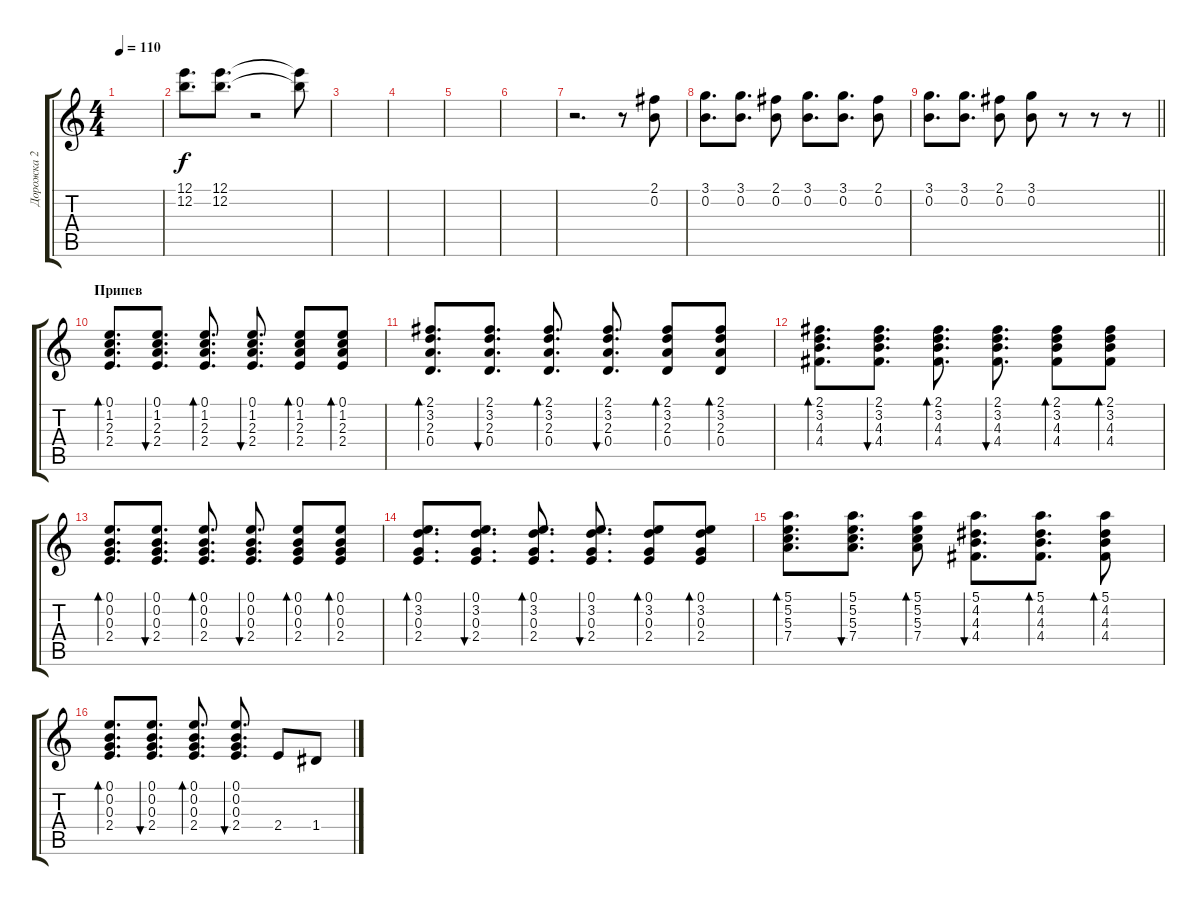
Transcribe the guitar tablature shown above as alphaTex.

\track ("Дорожка 2" "Дорожка 2") {instrument acousticguitarsteel}
\staff {score tabs}
\tuning (E4 B3 G3 D3 A2 E2) {hide}
\ts (4 4)
\tempo 110
\clef g2
\ks c
|
(12.1 12.2).8{d} (12.1 12.2).8{d} r.2 (12.1{t} 12.2{t}).8 |
|
|
|
|
r.2{d} r.8 (2.1 0.2).8 |
(3.1 0.2).8{d} (3.1 0.2).8{d} (2.1 0.2).8 (3.1 0.2).8{d} (3.1 0.2).8{d} (2.1 0.2).8 |
\barLineRight lightlight
(3.1 0.2).8{d} (3.1 0.2).8{d} (2.1 0.2).8 (3.1 0.2).8 r.8 r.8 r.8 |
\section ("" "Припев")
(0.1 1.2 2.3 2.4).8{d bd 60} (0.1 1.2 2.3 2.4).8{d bu 60} (0.1 1.2 2.3 2.4).8{d bd 60} (0.1 1.2 2.3 2.4).8{d bu 60} (0.1 1.2 2.3 2.4).8{bd 60} (0.1 1.2 2.3 2.4).8{bd 60} |
(2.1 3.2 2.3 0.4).8{d bd 60} (2.1 3.2 2.3 0.4).8{d bu 60} (2.1 3.2 2.3 0.4).8{d bd 60} (2.1 3.2 2.3 0.4).8{d bu 60} (2.1 3.2 2.3 0.4).8{bd 60} (2.1 3.2 2.3 0.4).8{bd 60} |
(2.1 3.2 4.3 4.4).8{d bd 60} (2.1 3.2 4.3 4.4).8{d bu 60} (2.1 3.2 4.3 4.4).8{d bd 60} (2.1 3.2 4.3 4.4).8{d bu 60} (2.1 3.2 4.3 4.4).8{bd 60} (2.1 3.2 4.3 4.4).8{bd 60} |
(0.1 0.2 0.3 2.4).8{d bd 60} (0.1 0.2 0.3 2.4).8{d bu 60} (0.1 0.2 0.3 2.4).8{d bd 60} (0.1 0.2 0.3 2.4).8{d bu 60} (0.1 0.2 0.3 2.4).8{bd 60} (0.1 0.2 0.3 2.4).8{bd 60} |
(0.1 3.2 0.3 2.4).8{d bd 60} (0.1 3.2 0.3 2.4).8{d bu 60} (0.1 3.2 0.3 2.4).8{d bd 60} (0.1 3.2 0.3 2.4).8{d bu 60} (0.1 3.2 0.3 2.4).8{bd 60} (0.1 3.2 0.3 2.4).8{bd 60} |
(5.1 5.2 5.3 7.4).8{d bd 60} (5.1 5.2 5.3 7.4).8{d bu 60} (5.1 5.2 5.3 7.4).8{bd 60} (5.1 4.2 4.3 4.4).8{d bu 60} (5.1 4.2 4.3 4.4).8{d bd 60} (5.1 4.2 4.3 4.4).8{bd 60} |
(0.1 0.2 0.3 2.4).8{d bd 60} (0.1 0.2 0.3 2.4).8{d bu 60} (0.1 0.2 0.3 2.4).8{d bd 60} (0.1 0.2 0.3 2.4).8{d bu 60} 2.4.8 1.4.8
